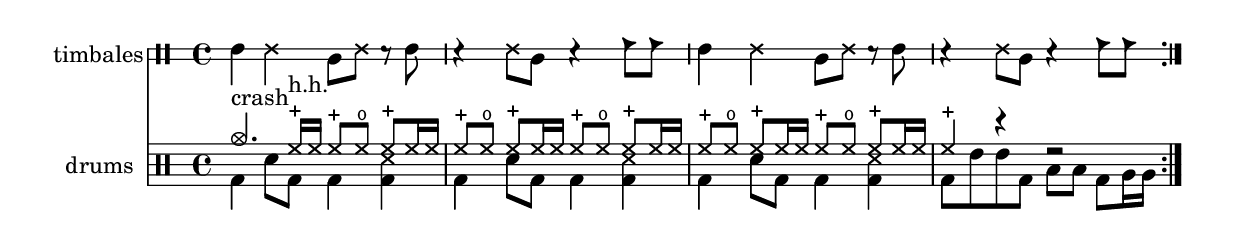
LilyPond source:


\header {
   texidoc = "In drum notation, there is a special clef symbol, drums are
   placed to their own staff positions and have note heads according to the 
   drum, an extra symbol may be attached to the drum, and the number of lines 
   may be restricted."
}


\version "2.17.6"

drh = \drummode { cymc4.^"crash" hhc16^"h.h." hh \repeat "unfold" 5 {hhc8 hho hhc8 hh16 hh} hhc4 r4 r2 }
drl = \drummode {\repeat "unfold" 3 {bd4 sn8 bd bd4 << bd ss >> } bd8 tommh tommh bd toml toml bd tomfh16 tomfh }
timb = \drummode { \repeat "unfold" 2 {timh4 ssh timl8 ssh r timh r4 ssh8 timl r4 cb8 cb} }

\score {
  \repeat "volta" 2 {
    <<
      \new DrumStaff \with {
	drumStyleTable = #timbales-style
	\override StaffSymbol.line-count = #2
	\override BarLine.bar-extent = #'(-1 . 1)
      } <<
	\set Staff.instrumentName = "timbales"
	\timb
      >>
      \new DrumStaff <<
	\set Staff.instrumentName = "drums"
	\new DrumVoice {\stemUp \drh }
	\new DrumVoice {\stemDown \drl }
      >>
    >>
  }
  \layout {}

  %% broken:
  
  \midi {
    \tempo 4 = 120
    }


}


